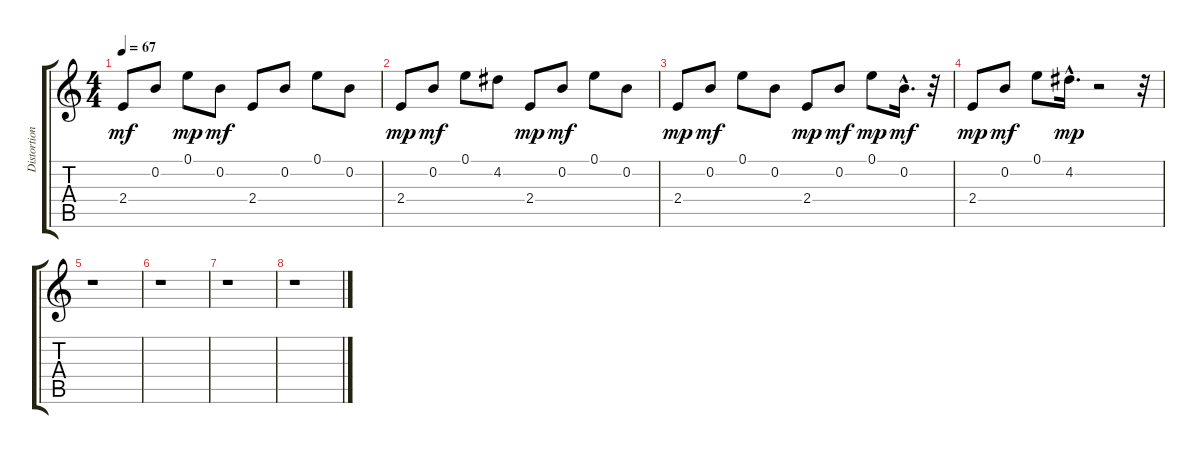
\track ("Distortion guit" "Distortion") {instrument distortionguitar}
\staff {score tabs}
\tuning (E4 B3 G3 D3 A2 E2) {hide}
\ts (4 4)
\tempo 67
\clef g2
\ks c
2.4.8{dy mf} 0.2.8 0.1.8{dy mp} 0.2.8{dy mf} 2.4.8 0.2.8 0.1.8 0.2.8 |
2.4.8{dy mp} 0.2.8{dy mf} 0.1.8 4.2.8 2.4.8{dy mp} 0.2.8{dy mf} 0.1.8 0.2.8 |
2.4.8{dy mp} 0.2.8{dy mf} 0.1.8 0.2.8 2.4.8{dy mp} 0.2.8{dy mf} 0.1.8{dy mp} 0.2{hac}.16{d dy mf} r.32 |
2.4.8{dy mp} 0.2.8{dy mf} 0.1.8 4.2{hac}.16{d dy mp} r.2 r.32 |
r.1 |
r.1 |
r.1 |
r.1
